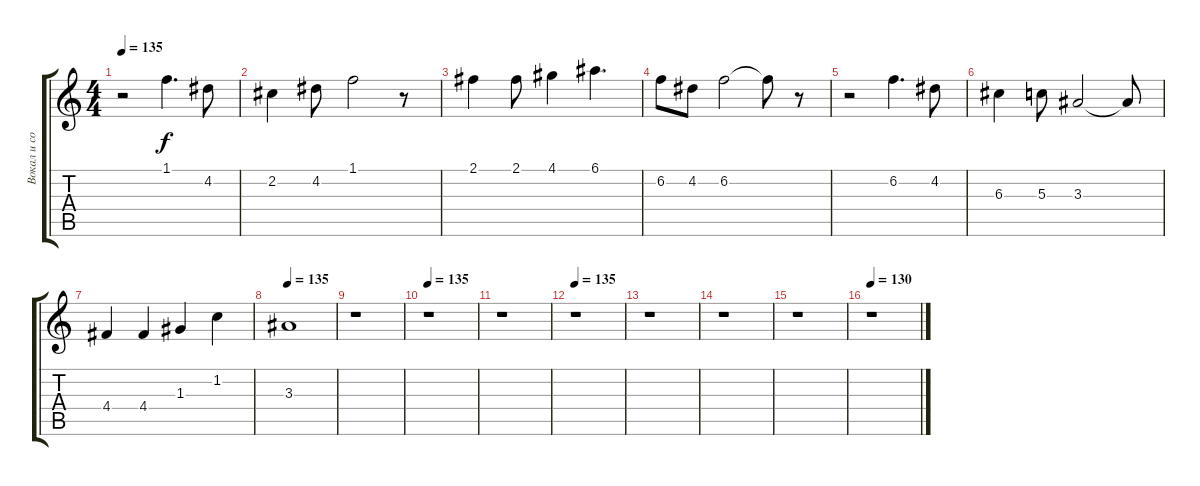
\track ("Вокал и соло" "Вокал и со") {instrument overdrivenguitar}
\staff {score tabs}
\tuning (E4 B3 G3 D3 A2 E2) {hide}
\ts (4 4)
\tempo 135
\clef g2
\ks c
r.2{dy f} 1.1.4{d} 4.2.8 |
2.2.4 4.2.8 1.1.2 r.8 |
2.1.4 2.1.8 4.1.4 6.1.4{d} |
6.2.8 4.2.8 6.2.2 6.2{t}.8 r.8 |
r.2 6.2.4{d} 4.2.8 |
6.3.4 5.3.8 3.3.2 3.3{t}.8 |
4.4.4 4.4.4 1.3.4 1.2.4 |
\tempo 135
3.3.1 |
r.1 |
\tempo 135
r.1 |
r.1 |
\tempo 135
r.1 |
r.1 |
r.1 |
r.1 |
\tempo 130
r.1
